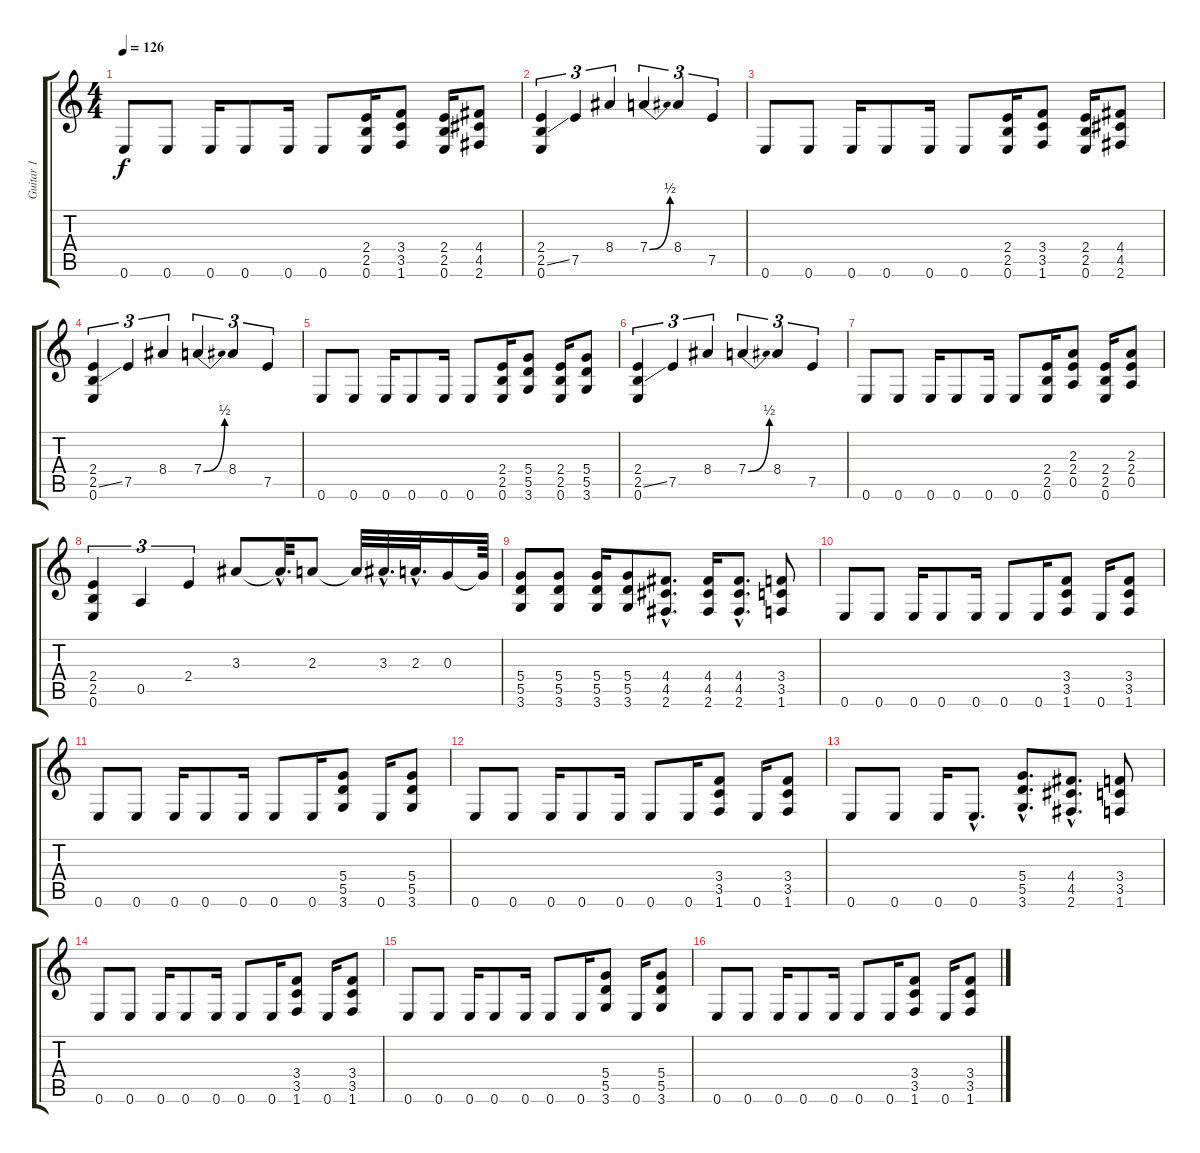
\track ("Guitar 1" "Guitar 1") {instrument distortionguitar}
\staff {score tabs}
\tuning (E4 B3 G3 D3 A2 E2) {hide}
\ts (4 4)
\tempo 126
\clef g2
\ks c
0.6.8{dy f} 0.6.8 0.6.16 0.6.8 0.6.16 0.6.8 (2.4 2.5 0.6).16 (3.4 3.5 1.6).8 (2.4 2.5 0.6).16 (4.4 4.5 2.6).8 |
(2.4 2.5{ss} 0.6).4{tu (3 2)} 7.5.4{tu (3 2)} 8.4.4{tu (3 2)} 7.4{be (bend 0 0 60 2)}.4{tu (3 2)} 8.4.4{tu (3 2)} 7.5.4{tu (3 2)} |
0.6.8 0.6.8 0.6.16 0.6.8 0.6.16 0.6.8 (2.4 2.5 0.6).16 (3.4 3.5 1.6).8 (2.4 2.5 0.6).16 (4.4 4.5 2.6).8 |
(2.4 2.5{ss} 0.6).4{tu (3 2)} 7.5.4{tu (3 2)} 8.4.4{tu (3 2)} 7.4{be (bend 0 0 60 2)}.4{tu (3 2)} 8.4.4{tu (3 2)} 7.5.4{tu (3 2)} |
0.6.8 0.6.8 0.6.16 0.6.8 0.6.16 0.6.8 (2.4 2.5 0.6).16 (5.4 5.5 3.6).8 (2.4 2.5 0.6).16 (5.4 5.5 3.6).8 |
(2.4 2.5{ss} 0.6).4{tu (3 2)} 7.5.4{tu (3 2)} 8.4.4{tu (3 2)} 7.4{be (bend 0 0 60 2)}.4{tu (3 2)} 8.4.4{tu (3 2)} 7.5.4{tu (3 2)} |
0.6.8 0.6.8 0.6.16 0.6.8 0.6.16 0.6.8 (2.4 2.5 0.6).16 (2.3 2.4 0.5).8 (2.4 2.5 0.6).16 (2.3 2.4 0.5).8 |
(2.4 2.5 0.6).4{tu (3 2)} 0.5.4{tu (3 2)} 2.4.4{tu (3 2)} 3.3.8 3.3{hac t}.32{d} 2.3.8 2.3{t}.32 3.3{hac}.32{d} 2.3{hac}.32{d} 0.3.16 0.3{t}.64 |
(5.4 5.5 3.6).8 (5.4 5.5 3.6).8 (5.4 5.5 3.6).16 (5.4 5.5 3.6).8 (4.4{hac} 4.5{hac} 2.6{hac}).8{d} (4.4 4.5 2.6).16 (4.4{hac} 4.5{hac} 2.6{hac}).8{d} (3.4 3.5 1.6).8 |
0.6.8 0.6.8 0.6.16 0.6.8 0.6.16 0.6.8 0.6.16 (3.4 3.5 1.6).8 0.6.16 (3.4 3.5 1.6).8 |
0.6.8 0.6.8 0.6.16 0.6.8 0.6.16 0.6.8 0.6.16 (5.4 5.5 3.6).8 0.6.16 (5.4 5.5 3.6).8 |
0.6.8 0.6.8 0.6.16 0.6.8 0.6.16 0.6.8 0.6.16 (3.4 3.5 1.6).8 0.6.16 (3.4 3.5 1.6).8 |
0.6.8 0.6.8 0.6.16 0.6{hac}.8{d} (5.4{hac} 5.5{hac} 3.6{hac}).8{d} (4.4{hac} 4.5{hac} 2.6{hac}).8{d} (3.4 3.5 1.6).8 |
0.6.8 0.6.8 0.6.16 0.6.8 0.6.16 0.6.8 0.6.16 (3.4 3.5 1.6).8 0.6.16 (3.4 3.5 1.6).8 |
0.6.8 0.6.8 0.6.16 0.6.8 0.6.16 0.6.8 0.6.16 (5.4 5.5 3.6).8 0.6.16 (5.4 5.5 3.6).8 |
0.6.8 0.6.8 0.6.16 0.6.8 0.6.16 0.6.8 0.6.16 (3.4 3.5 1.6).8 0.6.16 (3.4 3.5 1.6).8
